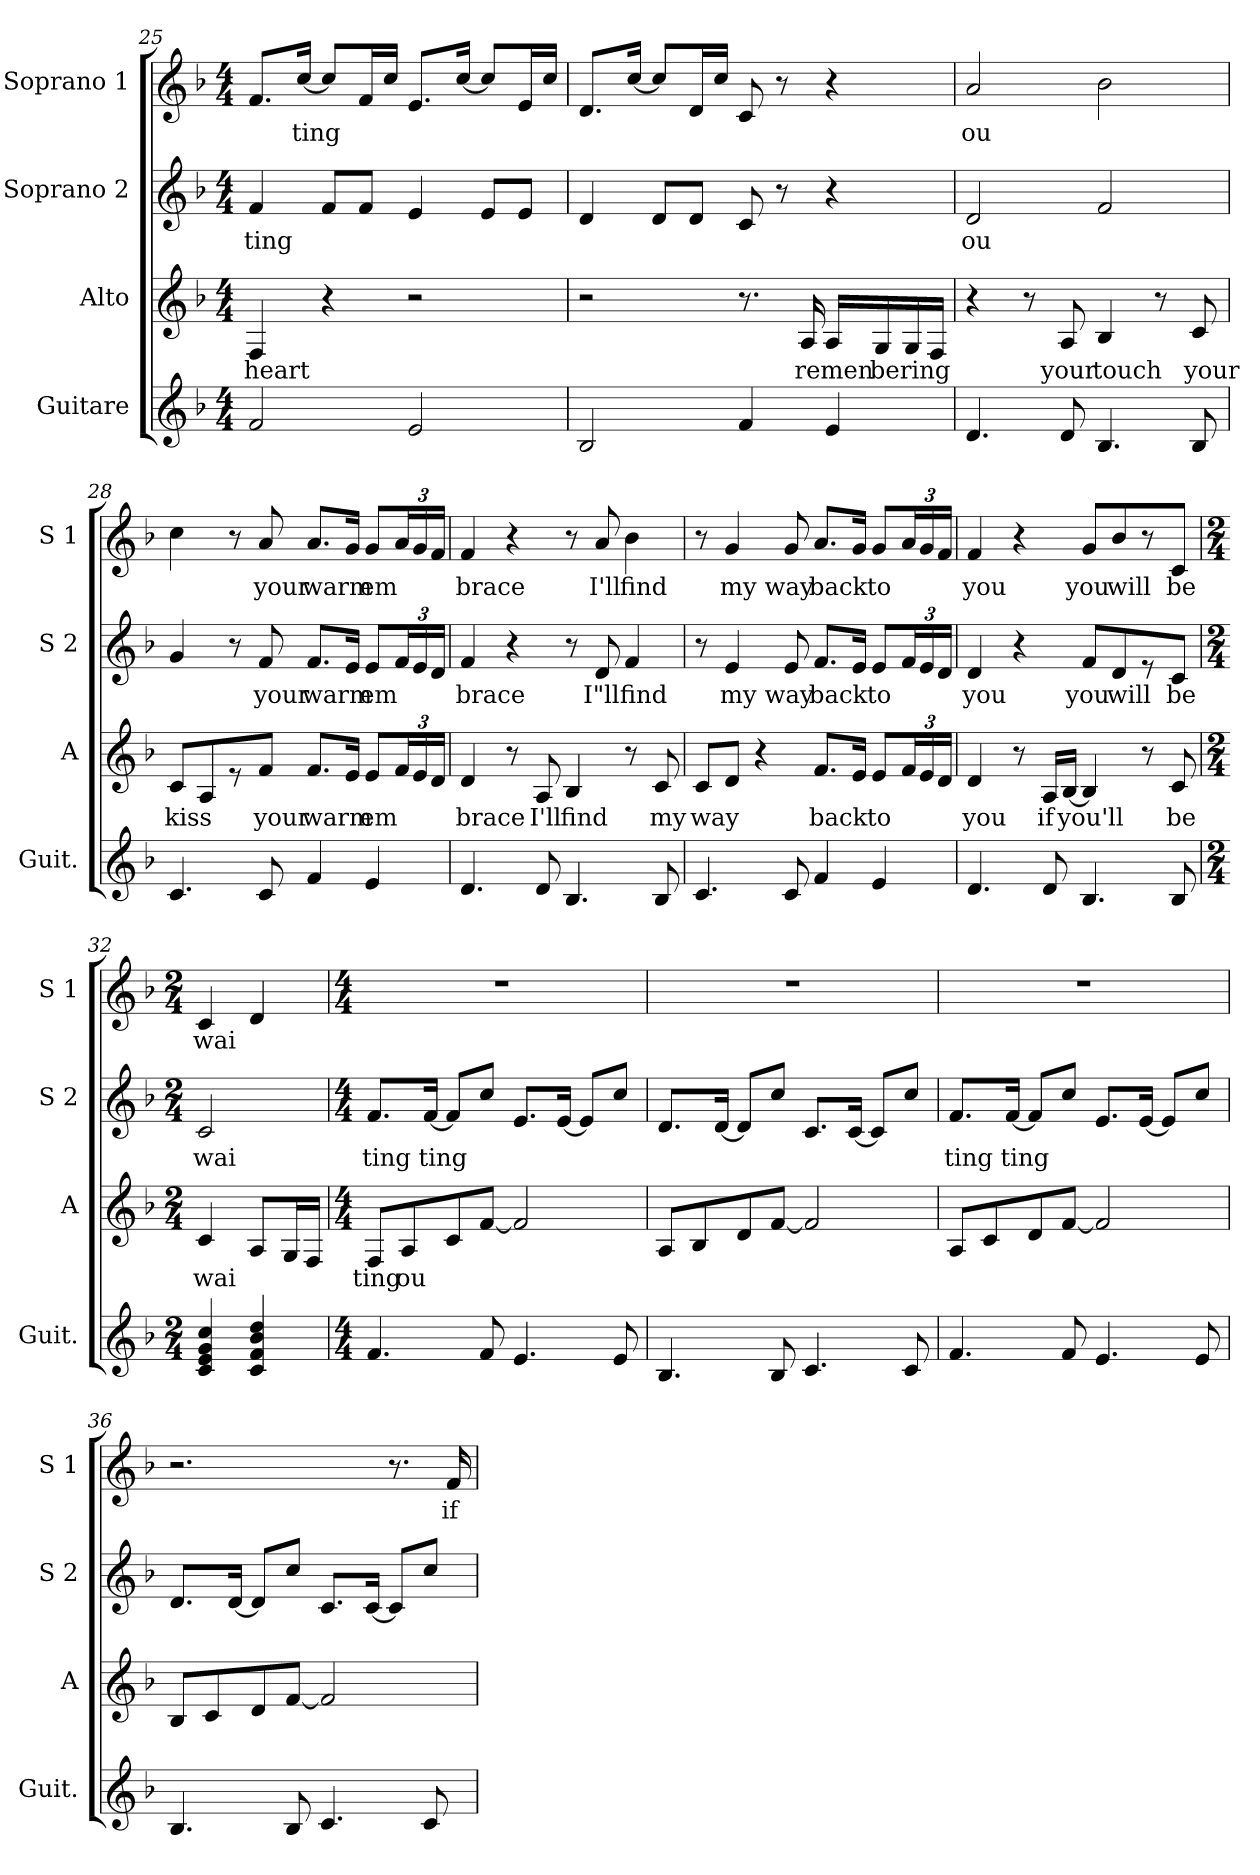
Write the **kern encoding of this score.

**kern	**kern	**text	**kern	**text	**kern	**text
*part4	*part3	*part3	*part2	*part2	*part1	*part1
*staff4	*staff3	*staff3	*staff2	*staff2	*staff1	*staff1
*I"Guitare	*I"Alto	*	*I"Soprano 2	*	*I"Soprano 1	*
*I'Guit.	*I'A	*	*I'S 2	*	*I'S 1	*
!!LO:PB:g=z
*clefG2	*clefG2	*	*clefG2	*	*clefG2	*
*ITrd7c12	*	*	*	*	*	*
*k[b-]	*k[b-]	*	*k[b-]	*	*k[b-]	*
*F:	*F:	*	*F:	*	*F:	*
*M4/4	*M4/4	*	*M4/4	*	*M4/4	*
=25	=25	=25	=25	=25	=25	=25
!	!	!LO:LY:b	!	!LO:LY:b	!	!
2F/	4F/	heart	4f/	ting	8.f/L	.
!	!	!	!	!	!	!LO:LY:b
.	.	.	.	.	[16cc/Jk	ting
.	4r	.	8f/L	.	8cc/L]	.
.	.	.	8f/J	.	16f/L	.
.	.	.	.	.	16cc/JJ	.
2E/	2r	.	4e/	.	8.e/L	.
.	.	.	.	.	[16cc/Jk	.
.	.	.	8e/L	.	8cc/L]	.
.	.	.	8e/J	.	16e/L	.
.	.	.	.	.	16cc/JJ	.
=26	=26	=26	=26	=26	=26	=26
2BB-/	2r	.	4d/	.	8.d/L	.
.	.	.	.	.	[16cc/Jk	.
.	.	.	8d/L	.	8cc/L]	.
.	.	.	8d/J	.	16d/L	.
.	.	.	.	.	16cc/JJ	.
4F/	8.r	.	8c/	.	8c/	.
.	.	.	8r	.	8r	.
!	!	!LO:LY:b	!	!	!	!
.	16A/	re	.	.	.	.
!	!	!LO:LY:b	!	!	!	!
4E/	16A/LL	men	4r	.	4r	.
!	!	!LO:LY:b	!	!	!	!
.	16G/	be	.	.	.	.
!	!	!LO:LY:b	!	!	!	!
.	16G/	ring	.	.	.	.
.	16F/JJ	.	.	.	.	.
=27	=27	=27	=27	=27	=27	=27
!	!	!	!	!LO:LY:b	!	!LO:LY:b
4.D/	4r	.	2d/	ou	2a/	ou
.	8r	.	.	.	.	.
!	!	!LO:LY:b	!	!	!	!
8D/	8A/	your	.	.	.	.
!	!	!LO:LY:b	!	!	!	!
4.BB-/	4B-/	touch	2f/	.	2b-\	.
.	8r	.	.	.	.	.
!	!	!LO:LY:b	!	!	!	!
8BB-/	8c/	your	.	.	.	.
=28	=28	=28	=28	=28	=28	=28
!	!	!LO:LY:b	!	!	!	!
4.C/	8c/L	kiss	4g/	.	4cc\	.
.	8A/	.	.	.	.	.
.	8r	.	8r	.	8r	.
!	!	!LO:LY:b	!	!LO:LY:b	!	!LO:LY:b
8C/	8f/J	your	8f/	your	8a/	your
!	!	!LO:LY:b	!	!LO:LY:b	!	!LO:LY:b
4F/	8.f/L	warm	8.f/L	warm	8.a/L	warm
.	16e/Jk	.	16e/Jk	.	16g/Jk	.
!	!	!LO:LY:b	!	!LO:LY:b	!	!LO:LY:b
4E/	8e/L	em	8e/L	em	8g/L	em
.	24f/L	.	24f/L	.	24a/L	.
.	24e/	.	24e/	.	24g/	.
.	24d/JJ	.	24d/JJ	.	24f/JJ	.
!!LO:LB:g=z
=29	=29	=29	=29	=29	=29	=29
!	!	!LO:LY:b	!	!LO:LY:b	!	!LO:LY:b
4.D/	4d/	brace	4f/	brace	4f/	brace
.	8r	.	4r	.	4r	.
!	!	!LO:LY:b	!	!	!	!
8D/	8A/	I'll	.	.	.	.
!	!	!LO:LY:b	!	!	!	!
4.BB-/	4B-/	find	8r	.	8r	.
!	!	!	!	!LO:LY:b	!	!LO:LY:b
.	.	.	8d/	I"ll	8a/	I'll
!	!	!	!	!LO:LY:b	!	!LO:LY:b
.	8r	.	4f/	find	4b-\	find
!	!	!LO:LY:b	!	!	!	!
8BB-/	8c/	my	.	.	.	.
=30	=30	=30	=30	=30	=30	=30
!	!	!LO:LY:b	!	!	!	!
4.C/	8c/L	way	8r	.	8r	.
!	!	!	!	!LO:LY:b	!	!LO:LY:b
.	8d/J	.	4e/	my	4g/	my
.	4r	.	.	.	.	.
!	!	!	!	!LO:LY:b	!	!LO:LY:b
8C/	.	.	8e/	way	8g/	way
!	!	!LO:LY:b	!	!LO:LY:b	!	!LO:LY:b
4F/	8.f/L	back	8.f/L	back	8.a/L	back
.	16e/Jk	.	16e/Jk	.	16g/Jk	.
!	!	!LO:LY:b	!	!LO:LY:b	!	!LO:LY:b
4E/	8e/L	to	8e/L	to	8g/L	to
.	24f/L	.	24f/L	.	24a/L	.
.	24e/	.	24e/	.	24g/	.
.	24d/JJ	.	24d/JJ	.	24f/JJ	.
=31	=31	=31	=31	=31	=31	=31
!	!	!LO:LY:b	!	!LO:LY:b	!	!LO:LY:b
4.D/	4d/	you	4d/	you	4f/	you
.	8r	.	4r	.	4r	.
!	!	!LO:LY:b	!	!	!	!
8D/	16A/LL	if	.	.	.	.
!	!	!LO:LY:b	!	!	!	!
.	[16B-/JJ	you'll	.	.	.	.
!	!	!	!	!LO:LY:b	!	!LO:LY:b
4.BB-/	4B-/]	.	8f/L	you	8g/L	you
!	!	!	!	!LO:LY:b	!	!LO:LY:b
.	.	.	8d/	will	8b-/	will
.	8r	.	8r	.	8r	.
!	!	!LO:LY:b	!	!LO:LY:b	!	!LO:LY:b
8BB-/	8c/	be	8c/J	be	8c/J	be
=32	=32	=32	=32	=32	=32	=32
*M2/4	*M2/4	*	*M2/4	*	*M2/4	*
!	!	!LO:LY:b	!	!LO:LY:b	!	!LO:LY:b
4C/ 4E/ 4G/ 4c/	4c/	wai	2c/	wai	4c/	wai
4C/ 4F/ 4B-/ 4d/	8A/L	.	.	.	4d/	.
.	16G/L	.	.	.	.	.
.	16F/JJ	.	.	.	.	.
!!LO:LB:g=z
=33	=33	=33	=33	=33	=33	=33
*M4/4	*M4/4	*	*M4/4	*	*M4/4	*
!	!	!LO:LY:b	!	!LO:LY:b	!	!
4.F/	8F/L	ting	8.f/L	ting	1r	.
!	!	!LO:LY:b	!	!	!	!
.	8A/	ou	.	.	.	.
!	!	!	!	!LO:LY:b	!	!
.	.	.	[16f/Jk	ting	.	.
.	8c/	.	8f/L]	.	.	.
8F/	[8f/J	.	8cc/J	.	.	.
4.E/	2f/]	.	8.e/L	.	.	.
.	.	.	[16e/Jk	.	.	.
.	.	.	8e/L]	.	.	.
8E/	.	.	8cc/J	.	.	.
=34	=34	=34	=34	=34	=34	=34
4.BB-/	8A/L	.	8.d/L	.	1r	.
.	8B-/	.	.	.	.	.
.	.	.	[16d/Jk	.	.	.
.	8d/	.	8d/L]	.	.	.
8BB-/	[8f/J	.	8cc/J	.	.	.
4.C/	2f/]	.	8.c/L	.	.	.
.	.	.	[16c/Jk	.	.	.
.	.	.	8c/L]	.	.	.
8C/	.	.	8cc/J	.	.	.
=35	=35	=35	=35	=35	=35	=35
!	!	!	!	!LO:LY:b	!	!
4.F/	8A/L	.	8.f/L	ting	1r	.
.	8c/	.	.	.	.	.
!	!	!	!	!LO:LY:b	!	!
.	.	.	[16f/Jk	ting	.	.
.	8d/	.	8f/L]	.	.	.
8F/	[8f/J	.	8cc/J	.	.	.
4.E/	2f/]	.	8.e/L	.	.	.
.	.	.	[16e/Jk	.	.	.
.	.	.	8e/L]	.	.	.
8E/	.	.	8cc/J	.	.	.
=36	=36	=36	=36	=36	=36	=36
4.BB-/	8B-/L	.	8.d/L	.	2.r	.
.	8c/	.	.	.	.	.
.	.	.	[16d/Jk	.	.	.
.	8d/	.	8d/L]	.	.	.
8BB-/	[8f/J	.	8cc/J	.	.	.
4.C/	2f/]	.	8.c/L	.	.	.
.	.	.	[16c/Jk	.	.	.
.	.	.	8c/L]	.	8.r	.
8C/	.	.	8cc/J	.	.	.
!	!	!	!	!	!	!LO:LY:b
.	.	.	.	.	16f/	if
=	=	=	=	=	=	=
*-	*-	*-	*-	*-	*-	*-
